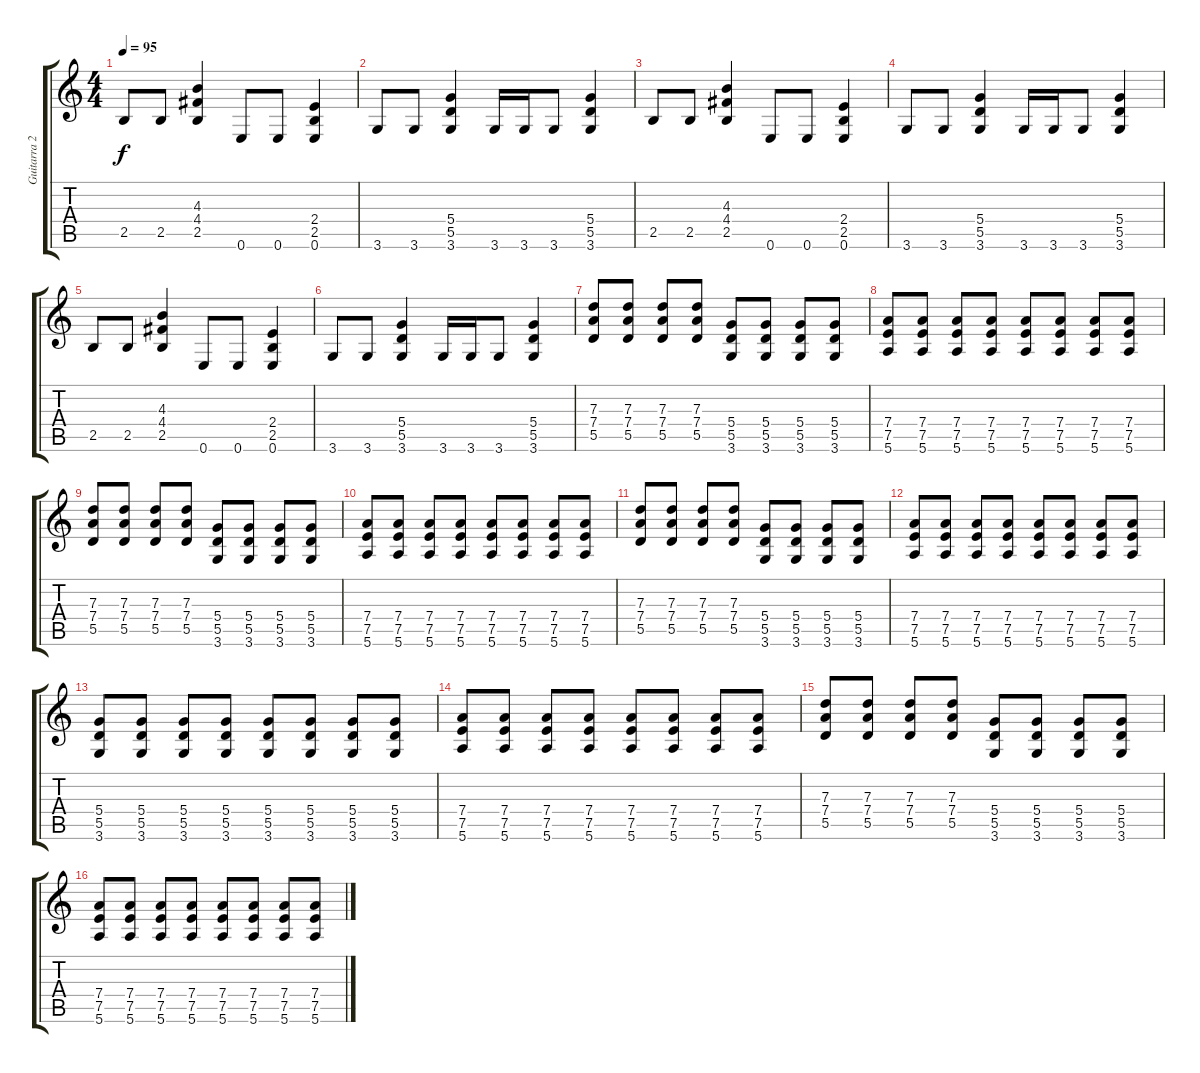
\track ("Guitarra 2" "Guitarra 2") {instrument overdrivenguitar}
\staff {score tabs}
\tuning (E4 B3 G3 D3 A2 E2) {hide}
\ts (4 4)
\tempo 95
\clef g2
\ks c
2.5.8{dy f} 2.5.8 (4.3 4.4 2.5).4 0.6.8 0.6.8 (2.4 2.5 0.6).4 |
3.6.8 3.6.8 (5.4 5.5 3.6).4 3.6.16 3.6.16 3.6.8 (5.4 5.5 3.6).4 |
2.5.8 2.5.8 (4.3 4.4 2.5).4 0.6.8 0.6.8 (2.4 2.5 0.6).4 |
3.6.8 3.6.8 (5.4 5.5 3.6).4 3.6.16 3.6.16 3.6.8 (5.4 5.5 3.6).4 |
2.5.8 2.5.8 (4.3 4.4 2.5).4 0.6.8 0.6.8 (2.4 2.5 0.6).4 |
3.6.8 3.6.8 (5.4 5.5 3.6).4 3.6.16 3.6.16 3.6.8 (5.4 5.5 3.6).4 |
(7.3 7.4 5.5).8 (7.3 7.4 5.5).8 (7.3 7.4 5.5).8 (7.3 7.4 5.5).8 (5.4 5.5 3.6).8 (5.4 5.5 3.6).8 (5.4 5.5 3.6).8 (5.4 5.5 3.6).8 |
(7.4 7.5 5.6).8 (7.4 7.5 5.6).8 (7.4 7.5 5.6).8 (7.4 7.5 5.6).8 (7.4 7.5 5.6).8 (7.4 7.5 5.6).8 (7.4 7.5 5.6).8 (7.4 7.5 5.6).8 |
(7.3 7.4 5.5).8 (7.3 7.4 5.5).8 (7.3 7.4 5.5).8 (7.3 7.4 5.5).8 (5.4 5.5 3.6).8 (5.4 5.5 3.6).8 (5.4 5.5 3.6).8 (5.4 5.5 3.6).8 |
(7.4 7.5 5.6).8 (7.4 7.5 5.6).8 (7.4 7.5 5.6).8 (7.4 7.5 5.6).8 (7.4 7.5 5.6).8 (7.4 7.5 5.6).8 (7.4 7.5 5.6).8 (7.4 7.5 5.6).8 |
(7.3 7.4 5.5).8 (7.3 7.4 5.5).8 (7.3 7.4 5.5).8 (7.3 7.4 5.5).8 (5.4 5.5 3.6).8 (5.4 5.5 3.6).8 (5.4 5.5 3.6).8 (5.4 5.5 3.6).8 |
(7.4 7.5 5.6).8 (7.4 7.5 5.6).8 (7.4 7.5 5.6).8 (7.4 7.5 5.6).8 (7.4 7.5 5.6).8 (7.4 7.5 5.6).8 (7.4 7.5 5.6).8 (7.4 7.5 5.6).8 |
(5.4 5.5 3.6).8 (5.4 5.5 3.6).8 (5.4 5.5 3.6).8 (5.4 5.5 3.6).8 (5.4 5.5 3.6).8 (5.4 5.5 3.6).8 (5.4 5.5 3.6).8 (5.4 5.5 3.6).8 |
(7.4 7.5 5.6).8 (7.4 7.5 5.6).8 (7.4 7.5 5.6).8 (7.4 7.5 5.6).8 (7.4 7.5 5.6).8 (7.4 7.5 5.6).8 (7.4 7.5 5.6).8 (7.4 7.5 5.6).8 |
(7.3 7.4 5.5).8 (7.3 7.4 5.5).8 (7.3 7.4 5.5).8 (7.3 7.4 5.5).8 (5.4 5.5 3.6).8 (5.4 5.5 3.6).8 (5.4 5.5 3.6).8 (5.4 5.5 3.6).8 |
(7.4 7.5 5.6).8 (7.4 7.5 5.6).8 (7.4 7.5 5.6).8 (7.4 7.5 5.6).8 (7.4 7.5 5.6).8 (7.4 7.5 5.6).8 (7.4 7.5 5.6).8 (7.4 7.5 5.6).8
